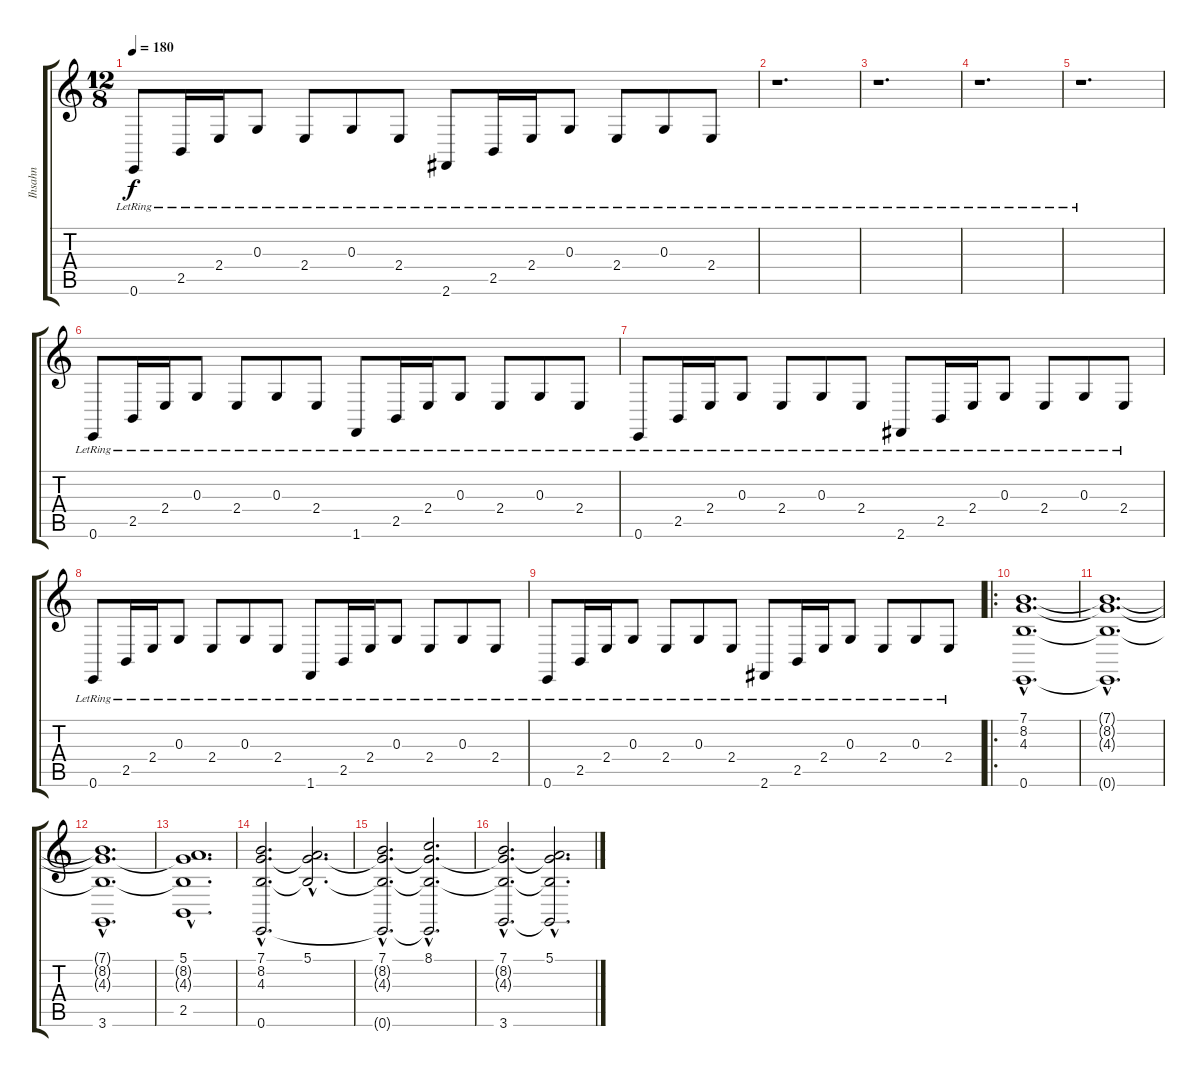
\track ("Ihsahn" "Ihsahn") {instrument pad4choir}
\staff {score tabs}
\tuning (E4 B3 G3 D3 A2 E2) {hide}
\ts (12 8)
\tempo 180
\clef g2
\ks c
0.6{lr}.8{dy f} 2.5{lr}.16 2.4{lr}.16 0.3{lr}.8 2.4{lr}.8 0.3{lr}.8 2.4{lr}.8 2.6{lr}.8 2.5{lr}.16 2.4{lr}.16 0.3{lr}.8 2.4{lr}.8 0.3{lr}.8 2.4{lr}.8 |
r.1{d} |
r.1{d} |
r.1{d} |
r.1{d} |
0.6{lr}.8{volume 14 instrument acousticguitarsteel} 2.5{lr}.16 2.4{lr}.16 0.3{lr}.8 2.4{lr}.8 0.3{lr}.8 2.4{lr}.8 1.6{lr}.8 2.5{lr}.16 2.4{lr}.16 0.3{lr}.8 2.4{lr}.8 0.3{lr}.8 2.4{lr}.8 |
0.6{lr}.8 2.5{lr}.16 2.4{lr}.16 0.3{lr}.8 2.4{lr}.8 0.3{lr}.8 2.4{lr}.8 2.6{lr}.8 2.5{lr}.16 2.4{lr}.16 0.3{lr}.8 2.4{lr}.8 0.3{lr}.8 2.4{lr}.8 |
0.6{lr}.8 2.5{lr}.16 2.4{lr}.16 0.3{lr}.8 2.4{lr}.8 0.3{lr}.8 2.4{lr}.8 1.6{lr}.8 2.5{lr}.16 2.4{lr}.16 0.3{lr}.8 2.4{lr}.8 0.3{lr}.8 2.4{lr}.8 |
0.6{lr}.8 2.5{lr}.16 2.4{lr}.16 0.3{lr}.8 2.4{lr}.8 0.3{lr}.8 2.4{lr}.8 2.6{lr}.8 2.5{lr}.16 2.4{lr}.16 0.3{lr}.8 2.4{lr}.8 0.3{lr}.8 2.4{lr}.8 |
\ro
(7.1{hac} 8.2{hac} 4.3{hac} 0.6{hac}).1{d volume 12 instrument pad4choir} |
(7.1{hac t} 8.2{hac t} 4.3{hac t} 0.6{hac t}).1{d} |
(7.1{hac t} 8.2{hac t} 4.3{hac t} 3.6{hac}).1{d} |
(5.1{hac} 8.2{hac t} 4.3{hac t} 2.5{hac}).1{d} |
(7.1{hac} 8.2{hac} 4.3{hac} 0.6{hac}).2{d} (5.1{hac} 8.2{hac t} 4.3{hac t}).2{d} |
(7.1{hac} 8.2{hac t} 4.3{hac t} 0.6{hac t}).2{d} (8.1{hac} 8.2{hac t} 4.3{hac t} 0.6{hac t}).2{d} |
(7.1{hac} 8.2{hac t} 4.3{hac t} 3.6{hac}).2{d} (5.1{hac} 8.2{hac t} 4.3{hac t} 3.6{hac t}).2{d}
